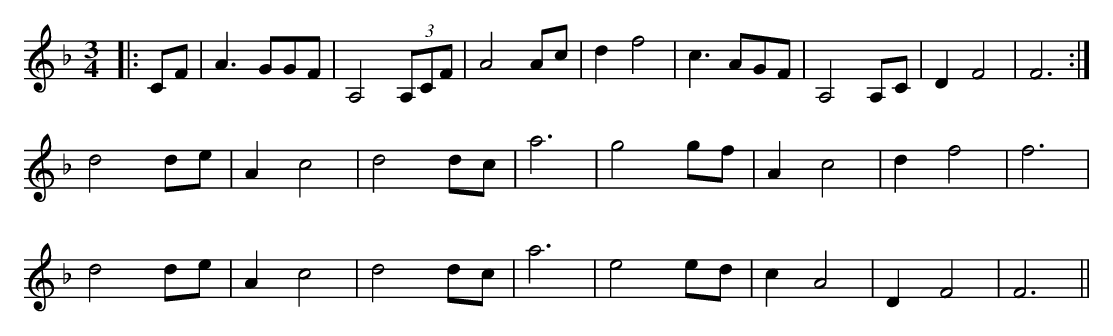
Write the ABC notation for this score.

X:1
M:3/4
K:F
|:CF|A3 GGF|A,4 (3A,CF|A4 Ac|d2 f4|c3 AGF|A,4 A,C|D2 F4|F6:|
d4 de|A2 c4|d4 dc|a6|g4 gf|A2 c4|d2 f4|f6|
d4 de|A2 c4|d4 dc|a6|e4 ed|c2 A4|D2 F4|F6||
